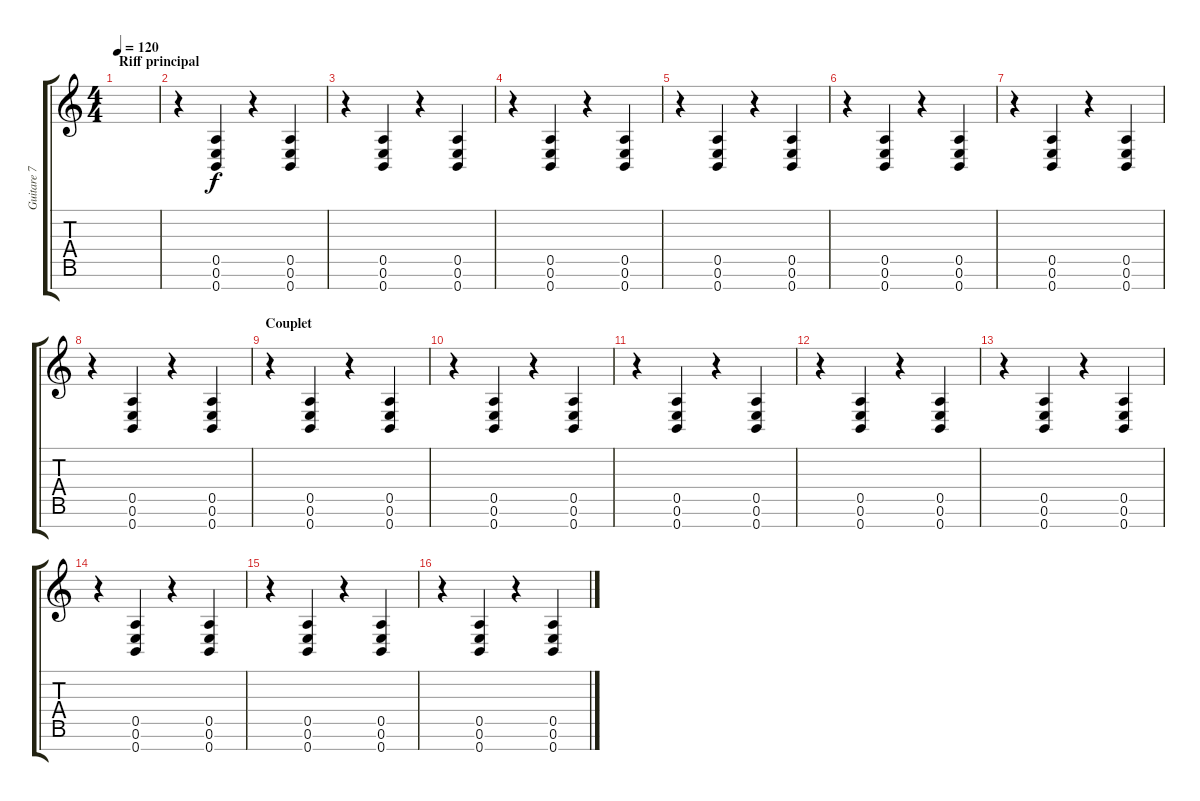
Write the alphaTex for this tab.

\track ("Guitare 7 cordes B2" "Guitare 7 ") {instrument distortionguitar}
\staff {score tabs}
\tuning (E4 B3 G3 D3 A2 E2 B1) {hide}
\ts (4 4)
\section ("" "Riff principal")
\tempo 120
\clef g2
\ks c
|
r.4 (0.5 0.6 0.7).4 r.4 (0.5 0.6 0.7).4 |
r.4 (0.5 0.6 0.7).4 r.4 (0.5 0.6 0.7).4 |
r.4 (0.5 0.6 0.7).4 r.4 (0.5 0.6 0.7).4 |
r.4 (0.5 0.6 0.7).4 r.4 (0.5 0.6 0.7).4 |
r.4 (0.5 0.6 0.7).4 r.4 (0.5 0.6 0.7).4 |
r.4 (0.5 0.6 0.7).4 r.4 (0.5 0.6 0.7).4 |
r.4 (0.5 0.6 0.7).4 r.4 (0.5 0.6 0.7).4 |
\section ("" "Couplet")
r.4 (0.5 0.6 0.7).4 r.4 (0.5 0.6 0.7).4 |
r.4 (0.5 0.6 0.7).4 r.4 (0.5 0.6 0.7).4 |
r.4 (0.5 0.6 0.7).4 r.4 (0.5 0.6 0.7).4 |
r.4 (0.5 0.6 0.7).4 r.4 (0.5 0.6 0.7).4 |
r.4 (0.5 0.6 0.7).4 r.4 (0.5 0.6 0.7).4 |
r.4 (0.5 0.6 0.7).4 r.4 (0.5 0.6 0.7).4 |
r.4 (0.5 0.6 0.7).4 r.4 (0.5 0.6 0.7).4 |
r.4 (0.5 0.6 0.7).4 r.4 (0.5 0.6 0.7).4
